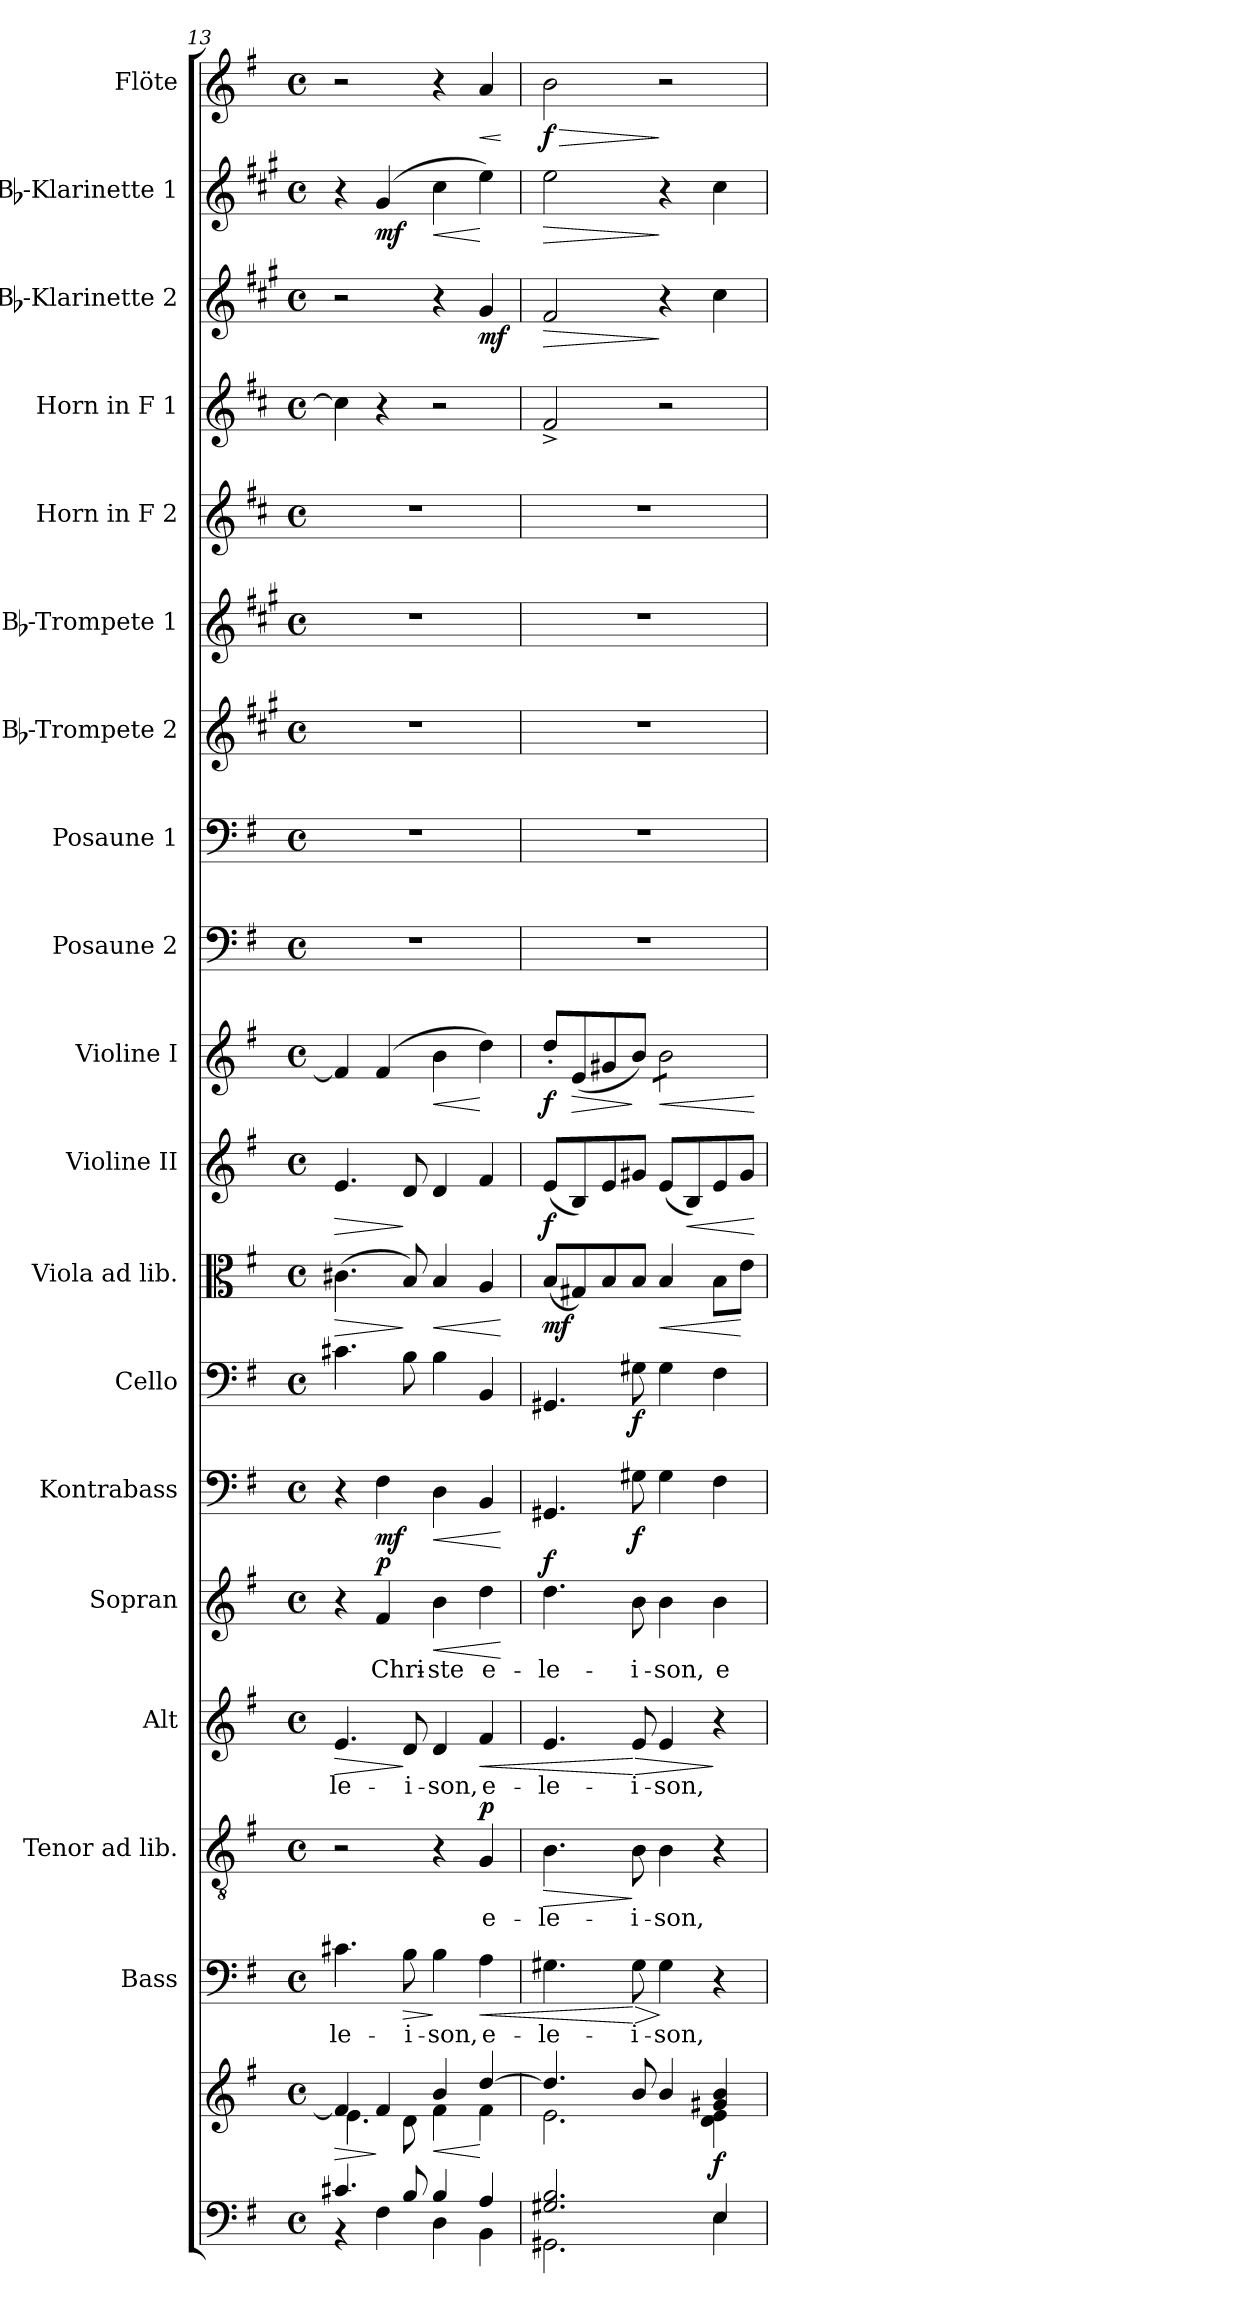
**kern	**kern	**dynam	**kern	**text	**dynam	**kern	**text	**dynam	**kern	**text	**dynam	**kern	**text	**dynam	**kern	**dynam	**kern	**dynam	**kern	**dynam	**kern	**dynam	**kern	**dynam	**kern	**kern	**kern	**kern	**kern	**kern	**kern	**dynam	**kern	**dynam	**kern	**dynam
*part19	*part19	*part19	*part18	*part18	*part18	*part17	*part17	*part17	*part16	*part16	*part16	*part15	*part15	*part15	*part14	*part14	*part13	*part13	*part12	*part12	*part11	*part11	*part10	*part10	*part9	*part8	*part7	*part6	*part5	*part4	*part3	*part3	*part2	*part2	*part1	*part1
*staff20	*staff19	*staff19/20	*staff18	*staff18	*staff18	*staff17	*staff17	*staff17	*staff16	*staff16	*staff16	*staff15	*staff15	*staff15	*staff14	*staff14	*staff13	*staff13	*staff12	*staff12	*staff11	*staff11	*staff10	*staff10	*staff9	*staff8	*staff7	*staff6	*staff5	*staff4	*staff3	*staff3	*staff2	*staff2	*staff1	*staff1
*	*	*	*I"Bass	*	*	*I"Tenor ad lib.	*	*	*I"Alt	*	*	*I"Sopran	*	*	*I"Kontrabass	*	*I"Cello	*	*I"Viola ad lib.	*	*I"Violine II	*	*I"Violine I	*	*I"Posaune 2	*I"Posaune 1	*I"Bb-Trompete 2	*I"Bb-Trompete 1	*I"Horn in F 2	*I"Horn in F 1	*I"Bb-Klarinette 2	*	*I"Bb-Klarinette 1	*	*I"Flöte	*
*	*	*	*I'B.	*	*	*I'T.	*	*	*I'A.	*	*	*I'S.	*	*	*I'Kb.	*	*	*	*I'Vla.	*	*I'Vl. II	*	*I'Vl. I	*	*I'Pos. 2	*I'Pos. 1	*I'Bb Trp. 2	*I'Bb Trp. 1	*	*	*I'Bb Kl. 2	*	*I'Bb Kl. 1	*	*I'Fl.	*
*clefF4	*clefG2	*	*clefF4	*	*	*clefGv2	*	*	*clefG2	*	*	*clefG2	*	*	*clefF4	*	*clefF4	*	*clefC3	*	*clefG2	*	*clefG2	*	*clefF4	*clefF4	*clefG2	*clefG2	*clefG2	*clefG2	*clefG2	*	*clefG2	*	*clefG2	*
*	*	*	*	*	*	*	*	*	*	*	*	*	*	*	*ITrd7c12	*	*	*	*	*	*	*	*	*	*	*	*ITrd1c2	*ITrd1c2	*ITrd4c7	*ITrd4c7	*ITrd1c2	*	*ITrd1c2	*	*	*
*k[f#]	*k[f#]	*	*k[f#]	*	*	*k[f#]	*	*	*k[f#]	*	*	*k[f#]	*	*	*k[f#]	*	*k[f#]	*	*k[f#]	*	*k[f#]	*	*k[f#]	*	*k[f#]	*k[f#]	*k[f#]	*k[f#]	*k[f#]	*k[f#]	*k[f#]	*	*k[f#]	*	*k[f#]	*
*G:	*G:	*	*G:	*	*	*G:	*	*	*G:	*	*	*G:	*	*	*G:	*	*G:	*	*G:	*	*G:	*	*G:	*	*G:	*G:	*G:	*G:	*G:	*G:	*G:	*	*G:	*	*G:	*
*M4/4	*M4/4	*	*M4/4	*	*	*M4/4	*	*	*M4/4	*	*	*M4/4	*	*	*M4/4	*	*M4/4	*	*M4/4	*	*M4/4	*	*M4/4	*	*M4/4	*M4/4	*M4/4	*M4/4	*M4/4	*M4/4	*M4/4	*	*M4/4	*	*M4/4	*
*met(c)	*met(c)	*	*met(c)	*	*	*met(c)	*	*	*met(c)	*	*	*met(c)	*	*	*met(c)	*	*met(c)	*	*met(c)	*	*met(c)	*	*met(c)	*	*met(c)	*met(c)	*met(c)	*met(c)	*met(c)	*met(c)	*met(c)	*	*met(c)	*	*met(c)	*
=13	=13	=13	=13	=13	=13	=13	=13	=13	=13	=13	=13	=13	=13	=13	=13	=13	=13	=13	=13	=13	=13	=13	=13	=13	=13	=13	=13	=13	=13	=13	=13	=13	=13	=13	=13	=13
*^	*	*	*	*	*	*	*	*	*	*	*	*	*	*	*	*	*	*	*	*	*	*	*	*	*	*	*	*	*	*	*	*	*	*	*	*
!	!	!	!LO:HP:b	!	!LO:LY:b	!	!	!	!	!	!LO:LY:b	!LO:HP:b	!	!	!	!	!	!	!	!	!LO:HP:b	!	!LO:HP:b	!	!	!	!	!	!	!	!	!	!	!	!	!	!
*	*	*^	*	*	*	*	*	*	*	*	*	*	*	*	*	*	*	*	*	*	*	*	*	*	*	*	*	*	*	*	*	*	*	*	*	*	*
4.c#X/	4r	4f#/]	4.e\	>	4.c#X\	-le-	.	2r	.	.	4.e/	-le-	>	4r	.	.	4r	.	4.c#X\	.	(>4.c#X\	>	4.e/	>	4f#/]	.	1r	1r	1r	1r	1r	4f#\]	2r	.	4r	.	2r	.
!	!	!	!	!	!	!	!	!	!	!	!	!	!	!	!LO:LY:b	!LO:DY:a	!	!LO:DY:b	!	!	!	!	!	!	!	!	!	!	!	!	!	!	!	!	!	!LO:DY:b	!	!
.	4F#\	4f#/	.	]	.	.	.	.	.	.	.	.	.	4f#/	Chri-	p	4FF#\	mf	.	.	.	.	.	.	(4f#/	.	.	.	.	.	.	4r	.	.	(4f#/	mf	.	.
!	!	!	!	!	!	!LO:LY:b	!LO:HP:b	!	!	!	!	!LO:LY:b	!	!	!	!	!	!	!	!	!	!	!	!	!	!	!	!	!	!	!	!	!	!	!	!	!	!
8B/	.	.	8d\	.	8B\	-i-	>	.	.	.	8d/	-i-	]	.	.	.	.	.	8B\	.	8B/)	]	8d/	]	.	.	.	.	.	.	.	.	.	.	.	.	.	.
!	!	!	!	!LO:HP:b	!	!LO:LY:b	!	!	!	!	!	!LO:LY:b	!	!	!LO:LY:b	!LO:HP:b	!	!LO:HP:b	!	!	!	!LO:HP:b	!	!	!	!LO:HP:b	!	!	!	!	!	!	!	!	!	!LO:HP:b	!	!
4B/	4D\	4b/	4f#\	<	4B\	-son,	]	4r	.	.	4d/	-son,	.	4b\	-ste	<	4DD\	<	4B\	.	4B/	<	4d/	.	4b\	<	.	.	.	.	.	2r	4r	.	4b\	<	4r	.
!	!	!	!	!	!	!LO:LY:b	!LO:HP:b	!	!LO:LY:b	!LO:DY:a	!	!LO:LY:b	!LO:HP:b	!	!LO:LY:b	!	!	!	!	!	!	!	!	!	!	!	!	!	!	!	!	!	!	!LO:DY:b	!	!	!	!LO:HP:b
4A/	4BB\	[>4dd/	4f#\	[	4A\	e-	<	4G/	e-	p	4f#/	e-	<	4dd\	e-	.	4BBB/	.	4BB/	.	4A/	.	4f#/	.	4dd\)	[	.	.	.	.	.	.	4f#/	mf	4dd\)	[	4a/	<
*v	*v	*	*	*	*	*	*	*	*	*	*	*	*	*	*	*	*	*	*	*	*	*	*	*	*	*	*	*	*	*	*	*	*	*	*	*	*	*
*	*v	*v	*	*	*	*	*	*	*	*	*	*	*	*	*	*	*	*	*	*	*	*	*	*	*	*	*	*	*	*	*	*	*	*	*	*	*
.	.	.	.	.	.	.	.	.	.	.	.	.	.	[	.	[	.	.	.	[	.	.	.	.	.	.	.	.	.	.	.	.	.	.	.	[
!!LO:PB:g=z
=14	=14	=14	=14	=14	=14	=14	=14	=14	=14	=14	=14	=14	=14	=14	=14	=14	=14	=14	=14	=14	=14	=14	=14	=14	=14	=14	=14	=14	=14	=14	=14	=14	=14	=14	=14	=14
*^	*^	*	*	*	*	*	*	*	*	*	*	*	*	*	*	*	*	*	*	*	*	*	*	*	*	*	*	*	*	*	*	*	*	*	*	*
!	!	!	!	!	!	!LO:LY:b	!	!	!LO:LY:b	!LO:HP:b	!	!LO:LY:b	!	!	!LO:LY:b	!LO:DY:a	!	!	!	!	!	!LO:DY:b	!	!LO:DY:b	!	!LO:DY:b	!	!	!	!	!	!	!	!LO:HP:b	!	!LO:HP:b	!	!LO:HP:b
!	!	!	!	!	!	!	!	!	!	!	!	!	!	!	!	!	!	!	!	!	!	!	!	!	!	!	!	!	!	!	!	!	!	!	!	!	!	!LO:DY:n=1:b
2.G#X/ 2.B/	2.GG#X\	4.dd/]	2.e\	.	4.G#X\	-le-	.	4.B\	-le-	>	4.e/	-le-	.	4.dd\	-le-	f	4.GGG#X/	.	4.GG#X/	.	(<8B/L	mf	(<8e/L	f	8dd'</L	f	1r	1r	1r	1r	1r	2B^</	2e/	>	2dd\	>	2b\	> f
!	!	!	!	!	!	!	!	!	!	!	!	!	!	!	!	!	!	!	!	!	!	!	!	!	!	!LO:HP:b	!	!	!	!	!	!	!	!	!	!	!	!
.	.	.	.	.	.	.	.	.	.	.	.	.	.	.	.	.	.	.	.	.	8G#X/)	.	8B/)	.	(<8e/	>	.	.	.	.	.	.	.	.	.	.	.	.
.	.	.	.	.	.	.	.	.	.	.	.	.	.	.	.	.	.	.	.	.	8B/	.	8e/	.	8g#X/	.	.	.	.	.	.	.	.	.	.	.	.	.
!	!	!	!	!	!	!LO:LY:b	!LO:HP:n=1:b	!	!LO:LY:b	!	!	!LO:LY:b	!LO:HP:n=1:b	!	!LO:LY:b	!	!	!LO:DY:b	!	!LO:DY:b	!	!	!	!	!	!	!	!	!	!	!	!	!	!	!	!	!	!
.	.	8b/	.	.	8G#\	-i-	[ >	8B\	-i-	]	8e/	-i-	[ >	8b\	-i-	.	8GG#X\	f	8G#X\	f	8B/J	.	8g#X/J	.	8b/J)	]	.	.	.	.	.	.	.	.	.	.	.	.
!	!	!	!	!	!	!LO:LY:b	!	!	!LO:LY:b	!	!	!LO:LY:b	!	!	!LO:LY:b	!	!	!	!	!	!	!LO:HP:b	!	!	!	!LO:HP:b	!	!	!	!	!	!	!	!	!	!	!	!
*	*	*	*	*	*	*	*	*	*	*	*	*	*	*	*	*	*	*	*	*	*	*	*	*	*tremolo	*	*	*	*	*	*	*	*	*	*	*	*	*
.	.	4b/	.	.	4G#\	-son,	]	4B\	-son,	.	4e/	-son,	.	4b\	-son,	.	4GG#\	.	4G#\	.	4B/	<	(<8e/L	.	8b\L	<	.	.	.	.	.	2r	4r	]	4r	]	2r	]
!	!	!	!	!	!	!	!	!	!	!	!	!	!	!	!	!	!	!	!	!	!	!	!	!LO:HP:b	!	!	!	!	!	!	!	!	!	!	!	!	!	!
.	.	.	.	.	.	.	.	.	.	.	.	.	.	.	.	.	.	.	.	.	.	.	8B/)	<	8b\	.	.	.	.	.	.	.	.	.	.	.	.	.
!	!	!	!	!LO:DY:b	!	!	!	!	!	!	!	!	!	!	!LO:LY:b	!	!	!	!	!	!	!	!	!	!	!	!	!	!	!	!	!	!	!	!	!	!	!
4E/	4E\	4g#X/ 4b/	4d\ 4e\	f	4r	.	.	4r	.	.	4r	.	]	4b\	e-	.	4FF#\	.	4F#\	.	8B\L	.	8e/	.	8b\	.	.	.	.	.	.	.	4b\	.	4b\	.	.	.
.	.	.	.	.	.	.	.	.	.	.	.	.	.	.	.	.	.	.	.	.	8e\J	[	8g#/J	.	8b\J	.	.	.	.	.	.	.	.	.	.	.	.	.
*	*	*	*	*	*	*	*	*	*	*	*	*	*	*	*	*	*	*	*	*	*	*	*	*	*Xtremolo	*	*	*	*	*	*	*	*	*	*	*	*	*
*v	*v	*	*	*	*	*	*	*	*	*	*	*	*	*	*	*	*	*	*	*	*	*	*	*	*	*	*	*	*	*	*	*	*	*	*	*	*	*
*	*v	*v	*	*	*	*	*	*	*	*	*	*	*	*	*	*	*	*	*	*	*	*	*	*	*	*	*	*	*	*	*	*	*	*	*	*	*
.	.	.	.	.	.	.	.	.	.	.	.	.	.	.	.	.	.	.	.	.	.	[	.	[	.	.	.	.	.	.	.	.	.	.	.	.
=	=	=	=	=	=	=	=	=	=	=	=	=	=	=	=	=	=	=	=	=	=	=	=	=	=	=	=	=	=	=	=	=	=	=	=	=
*-	*-	*-	*-	*-	*-	*-	*-	*-	*-	*-	*-	*-	*-	*-	*-	*-	*-	*-	*-	*-	*-	*-	*-	*-	*-	*-	*-	*-	*-	*-	*-	*-	*-	*-	*-	*-
